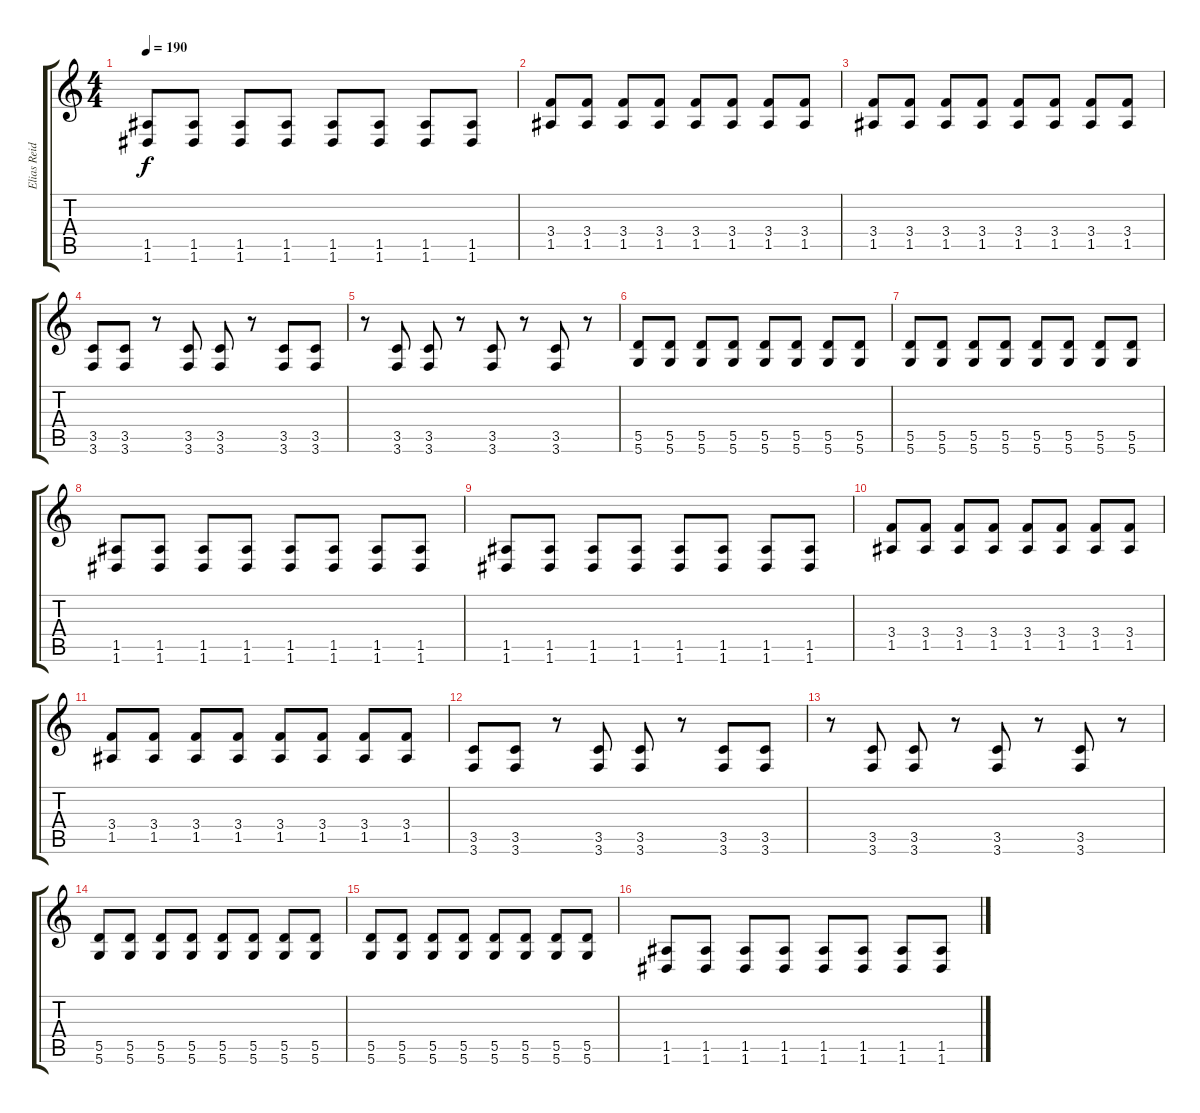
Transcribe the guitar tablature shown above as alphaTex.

\track ("Elias Reidy" "Elias Reid") {instrument distortionguitar}
\staff {score tabs}
\tuning (E4 B3 G3 D3 A2 D2) {hide}
\ts (4 4)
\tempo 190
\clef g2
\ks c
(1.5 1.6).8{dy f} (1.5 1.6).8 (1.5 1.6).8 (1.5 1.6).8 (1.5 1.6).8 (1.5 1.6).8 (1.5 1.6).8 (1.5 1.6).8 |
(3.4 1.5).8 (3.4 1.5).8 (3.4 1.5).8 (3.4 1.5).8 (3.4 1.5).8 (3.4 1.5).8 (3.4 1.5).8 (3.4 1.5).8 |
(3.4 1.5).8 (3.4 1.5).8 (3.4 1.5).8 (3.4 1.5).8 (3.4 1.5).8 (3.4 1.5).8 (3.4 1.5).8 (3.4 1.5).8 |
(3.5 3.6).8 (3.5 3.6).8 r.8 (3.5 3.6).8 (3.5 3.6).8 r.8 (3.5 3.6).8 (3.5 3.6).8 |
r.8 (3.5 3.6).8 (3.5 3.6).8 r.8 (3.5 3.6).8 r.8 (3.5 3.6).8 r.8 |
(5.5 5.6).8 (5.5 5.6).8 (5.5 5.6).8 (5.5 5.6).8 (5.5 5.6).8 (5.5 5.6).8 (5.5 5.6).8 (5.5 5.6).8 |
(5.5 5.6).8 (5.5 5.6).8 (5.5 5.6).8 (5.5 5.6).8 (5.5 5.6).8 (5.5 5.6).8 (5.5 5.6).8 (5.5 5.6).8 |
(1.5 1.6).8 (1.5 1.6).8 (1.5 1.6).8 (1.5 1.6).8 (1.5 1.6).8 (1.5 1.6).8 (1.5 1.6).8 (1.5 1.6).8 |
(1.5 1.6).8 (1.5 1.6).8 (1.5 1.6).8 (1.5 1.6).8 (1.5 1.6).8 (1.5 1.6).8 (1.5 1.6).8 (1.5 1.6).8 |
(3.4 1.5).8 (3.4 1.5).8 (3.4 1.5).8 (3.4 1.5).8 (3.4 1.5).8 (3.4 1.5).8 (3.4 1.5).8 (3.4 1.5).8 |
(3.4 1.5).8 (3.4 1.5).8 (3.4 1.5).8 (3.4 1.5).8 (3.4 1.5).8 (3.4 1.5).8 (3.4 1.5).8 (3.4 1.5).8 |
(3.5 3.6).8 (3.5 3.6).8 r.8 (3.5 3.6).8 (3.5 3.6).8 r.8 (3.5 3.6).8 (3.5 3.6).8 |
r.8 (3.5 3.6).8 (3.5 3.6).8 r.8 (3.5 3.6).8 r.8 (3.5 3.6).8 r.8 |
(5.5 5.6).8 (5.5 5.6).8 (5.5 5.6).8 (5.5 5.6).8 (5.5 5.6).8 (5.5 5.6).8 (5.5 5.6).8 (5.5 5.6).8 |
(5.5 5.6).8 (5.5 5.6).8 (5.5 5.6).8 (5.5 5.6).8 (5.5 5.6).8 (5.5 5.6).8 (5.5 5.6).8 (5.5 5.6).8 |
(1.5 1.6).8 (1.5 1.6).8 (1.5 1.6).8 (1.5 1.6).8 (1.5 1.6).8 (1.5 1.6).8 (1.5 1.6).8 (1.5 1.6).8
